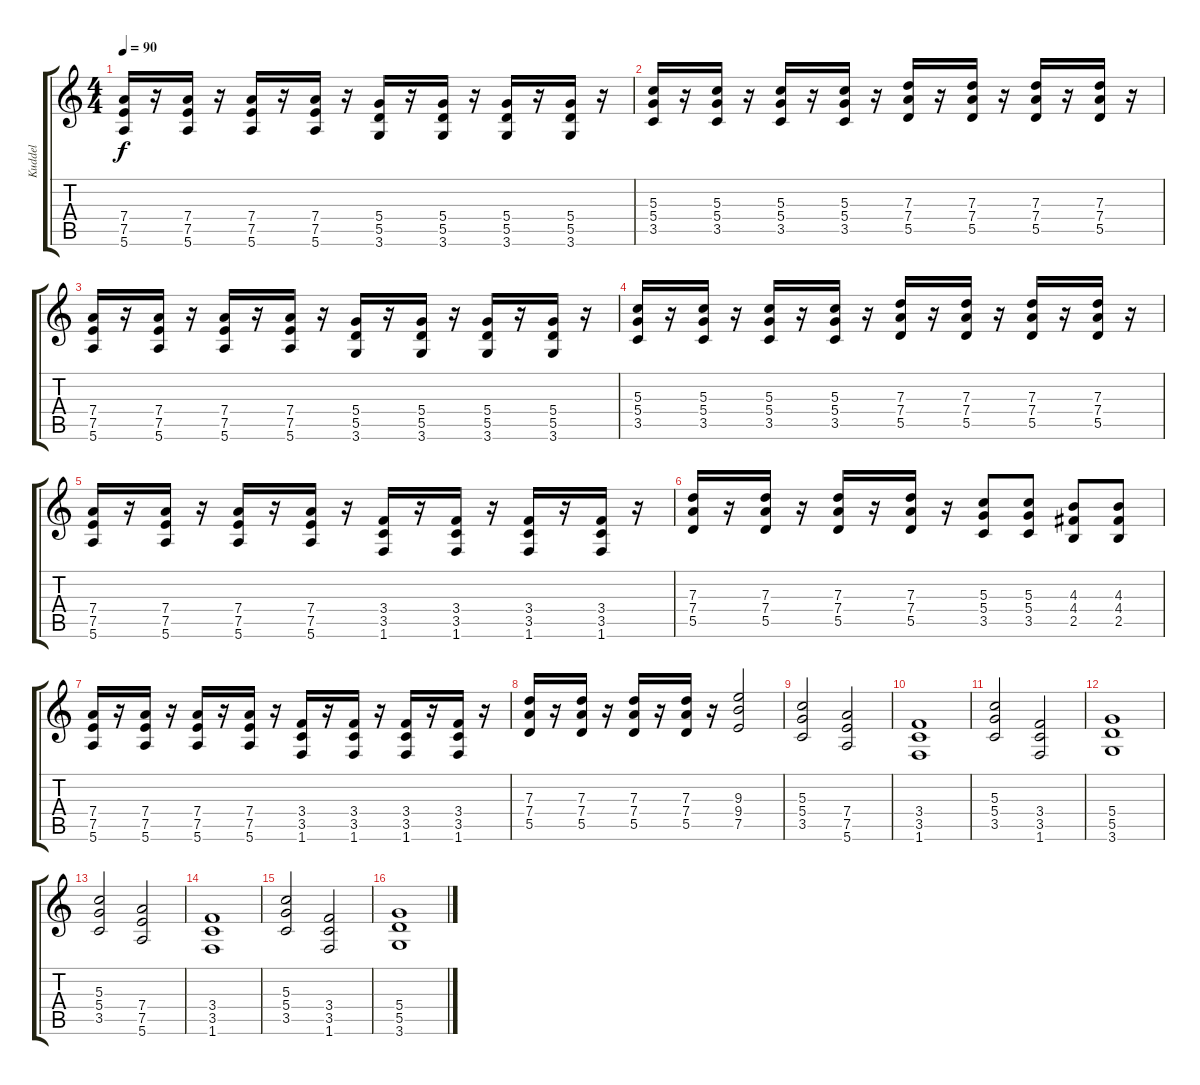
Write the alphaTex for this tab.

\track ("Kuddel" "Kuddel") {instrument distortionguitar}
\staff {score tabs}
\tuning (E4 B3 G3 D3 A2 E2) {hide}
\ts (4 4)
\tempo 90
\clef g2
\ks c
(7.4 7.5 5.6).16{dy f} r.16 (7.4 7.5 5.6).16 r.16 (7.4 7.5 5.6).16 r.16 (7.4 7.5 5.6).16 r.16 (5.4 5.5 3.6).16 r.16 (5.4 5.5 3.6).16 r.16 (5.4 5.5 3.6).16 r.16 (5.4 5.5 3.6).16 r.16 |
(5.3 5.4 3.5).16 r.16 (5.3 5.4 3.5).16 r.16 (5.3 5.4 3.5).16 r.16 (5.3 5.4 3.5).16 r.16 (7.3 7.4 5.5).16 r.16 (7.3 7.4 5.5).16 r.16 (7.3 7.4 5.5).16 r.16 (7.3 7.4 5.5).16 r.16 |
(7.4 7.5 5.6).16 r.16 (7.4 7.5 5.6).16 r.16 (7.4 7.5 5.6).16 r.16 (7.4 7.5 5.6).16 r.16 (5.4 5.5 3.6).16 r.16 (5.4 5.5 3.6).16 r.16 (5.4 5.5 3.6).16 r.16 (5.4 5.5 3.6).16 r.16 |
(5.3 5.4 3.5).16 r.16 (5.3 5.4 3.5).16 r.16 (5.3 5.4 3.5).16 r.16 (5.3 5.4 3.5).16 r.16 (7.3 7.4 5.5).16 r.16 (7.3 7.4 5.5).16 r.16 (7.3 7.4 5.5).16 r.16 (7.3 7.4 5.5).16 r.16 |
(7.4 7.5 5.6).16 r.16 (7.4 7.5 5.6).16 r.16 (7.4 7.5 5.6).16 r.16 (7.4 7.5 5.6).16 r.16 (3.4 3.5 1.6).16 r.16 (3.4 3.5 1.6).16 r.16 (3.4 3.5 1.6).16 r.16 (3.4 3.5 1.6).16 r.16 |
(7.3 7.4 5.5).16 r.16 (7.3 7.4 5.5).16 r.16 (7.3 7.4 5.5).16 r.16 (7.3 7.4 5.5).16 r.16 (5.3 5.4 3.5).8 (5.3 5.4 3.5).8 (4.3 4.4 2.5).8 (4.3 4.4 2.5).8 |
(7.4 7.5 5.6).16 r.16 (7.4 7.5 5.6).16 r.16 (7.4 7.5 5.6).16 r.16 (7.4 7.5 5.6).16 r.16 (3.4 3.5 1.6).16 r.16 (3.4 3.5 1.6).16 r.16 (3.4 3.5 1.6).16 r.16 (3.4 3.5 1.6).16 r.16 |
(7.3 7.4 5.5).16 r.16 (7.3 7.4 5.5).16 r.16 (7.3 7.4 5.5).16 r.16 (7.3 7.4 5.5).16 r.16 (9.3 9.4 7.5).2 |
(5.3 5.4 3.5).2 (7.4 7.5 5.6).2 |
(3.4 3.5 1.6).1 |
(5.3 5.4 3.5).2 (3.4 3.5 1.6).2 |
(5.4 5.5 3.6).1 |
(5.3 5.4 3.5).2 (7.4 7.5 5.6).2 |
(3.4 3.5 1.6).1 |
(5.3 5.4 3.5).2 (3.4 3.5 1.6).2 |
(5.4 5.5 3.6).1
